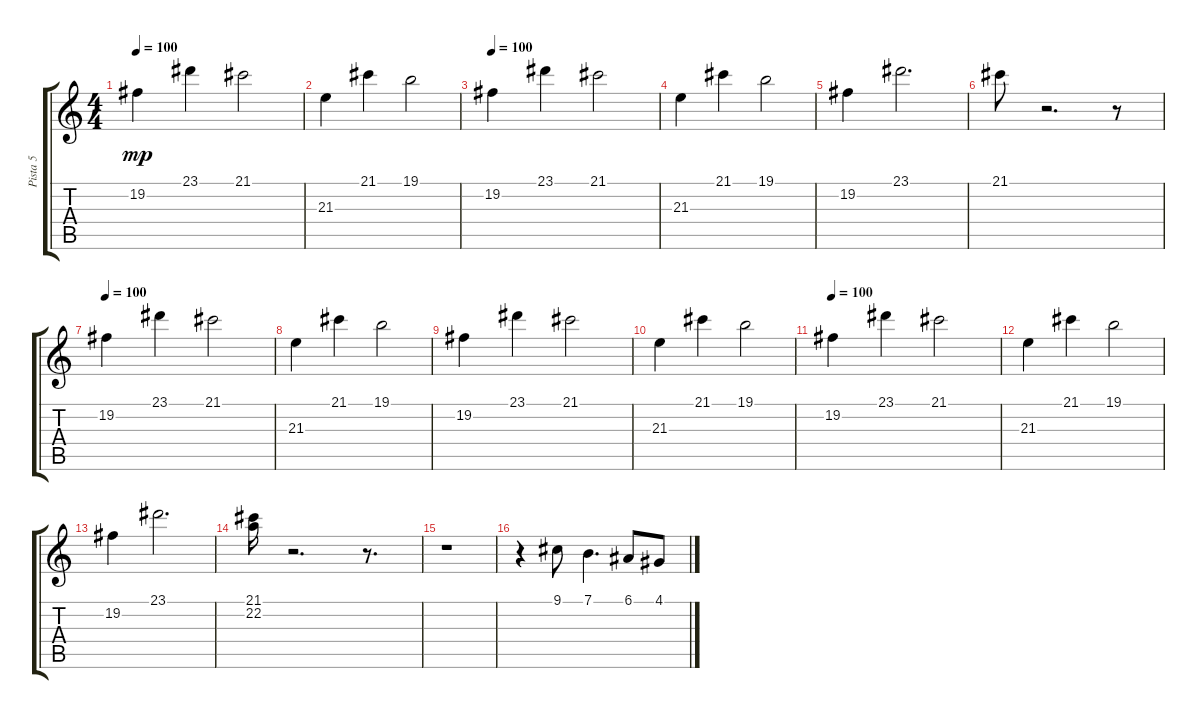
\track ("Pista 5" "Pista 5") {instrument stringensemble1}
\staff {score tabs}
\tuning (E4 B3 G3 D3 A2 E2) {hide}
\ts (4 4)
\tempo 100
\clef g2
\ks c
19.2.4{dy mp} 23.1.4 21.1.2 |
21.3.4 21.1.4 19.1.2 |
\tempo 100
19.2.4 23.1.4 21.1.2 |
21.3.4 21.1.4 19.1.2 |
19.2.4 23.1.2{d} |
21.1.8 r.2{d} r.8 |
\tempo 100
19.2.4 23.1.4 21.1.2 |
21.3.4 21.1.4 19.1.2 |
19.2.4 23.1.4 21.1.2 |
21.3.4 21.1.4 19.1.2 |
\tempo 100
19.2.4 23.1.4 21.1.2 |
21.3.4 21.1.4 19.1.2 |
19.2.4 23.1.2{d} |
(21.1 22.2).16 r.2{d} r.8{d} |
r.1 |
r.4 9.1.8 7.1.4{d} 6.1.8 4.1.8
